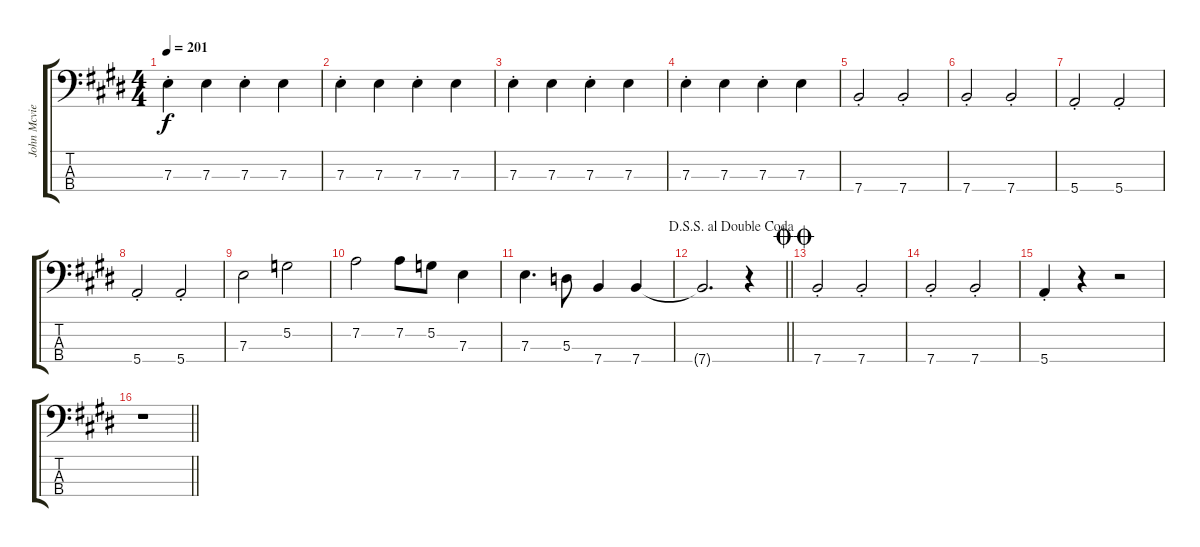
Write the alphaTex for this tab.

\track ("John Mcvie - Bass" "John Mcvie") {instrument electricbassfinger}
\staff {score tabs}
\tuning (G2 D2 A1 E1) {hide}
\ts (4 4)
\tempo 201
\clef f4
\ks c#minor
7.3{st}.4{dy f} 7.3.4 7.3{st}.4 7.3.4 |
\ks e
7.3{st}.4 7.3.4 7.3{st}.4 7.3.4 |
\ks c#minor
7.3{st}.4 7.3.4 7.3{st}.4 7.3.4 |
7.3{st}.4 7.3.4 7.3{st}.4 7.3.4 |
\ks e
7.4{st}.2 7.4{st}.2 |
\ks c#minor
7.4{st}.2 7.4{st}.2 |
5.4{st}.2 5.4{st}.2 |
5.4{st}.2 5.4{st}.2 |
\ks e
7.3.2 5.2.2 |
\ks c#minor
7.2.2 7.2.8 5.2.8 7.3.4 |
7.3.4{d} 5.3.8 7.4.4 7.4.4 |
\jump dalsegnosegnoaldoublecoda
\barLineRight lightlight
7.4{t}.2{d} r.4 |
\jump doublecoda
\ks e
7.4{st}.2 7.4{st}.2 |
\ks c#minor
7.4{st}.2 7.4{st}.2 |
5.4{st}.4 r.4 r.2 |
\barLineRight lightlight
r.1
